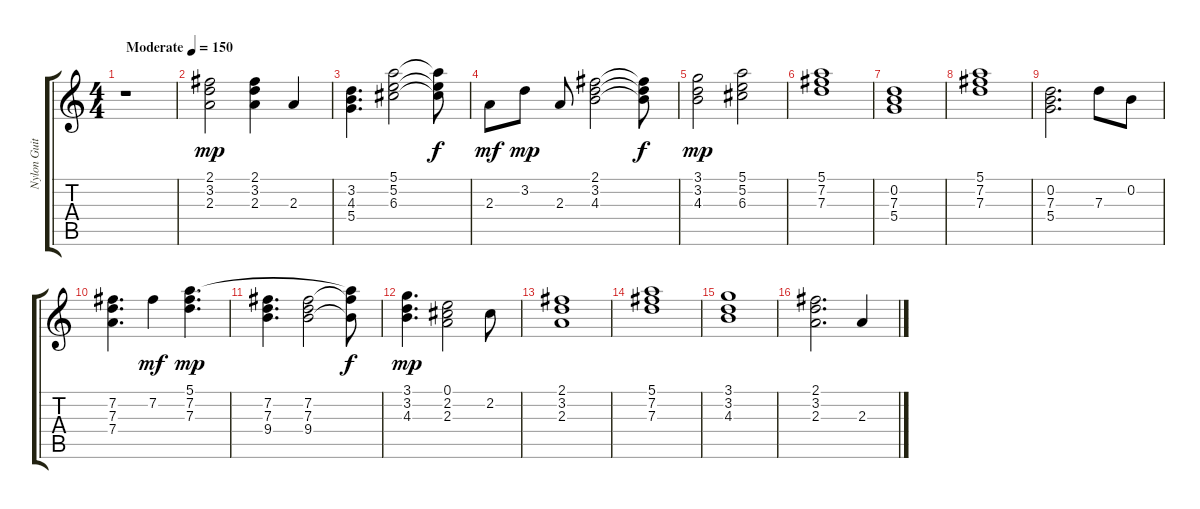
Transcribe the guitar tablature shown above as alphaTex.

\track ("Nylon Guitar" "Nylon Guit") {instrument acousticguitarnylon}
\staff {score tabs}
\tuning (E4 B3 G3 D3 A2 E2) {hide}
\ts (4 4)
\tempo (150 "Moderate")
\clef g2
\ks c
r.1{dy mp instrument acousticguitarnylon} |
(2.1 3.2 2.3).2 (2.1 3.2 2.3).4 2.3.4 |
(3.2 4.3 5.4).4{d} (5.1 5.2 6.3).2 (5.1{t} 5.2{t} 6.3{t}).8{dy f} |
2.3.8{dy mf} 3.2.8{dy mp} 2.3.8 (2.1 3.2 4.3).2 (2.1{t} 3.2{t} 4.3{t}).8{dy f} |
(3.1 3.2 4.3).2{dy mp} (5.1 5.2 6.3).2 |
(5.1 7.2 7.3).1 |
(0.2 7.3 5.4).1 |
(5.1 7.2 7.3).1 |
(0.2 7.3 5.4).2{d} 7.3.8 0.2.8 |
(7.2 7.3 7.4).4{d} 7.2.4{dy mf} (5.1 7.2 7.3).4{d dy mp} |
(7.2 7.3 9.4).4{d} (7.2 7.3 9.4).2 (5.1{t} 7.2{t} 9.4{t}).8{dy f} |
(3.1 3.2 4.3).4{d dy mp} (0.1 2.2 2.3).2 2.2.8 |
(2.1 3.2 2.3).1 |
(5.1 7.2 7.3).1 |
(3.1 3.2 4.3).1 |
(2.1 3.2 2.3).2{d} 2.3.4
